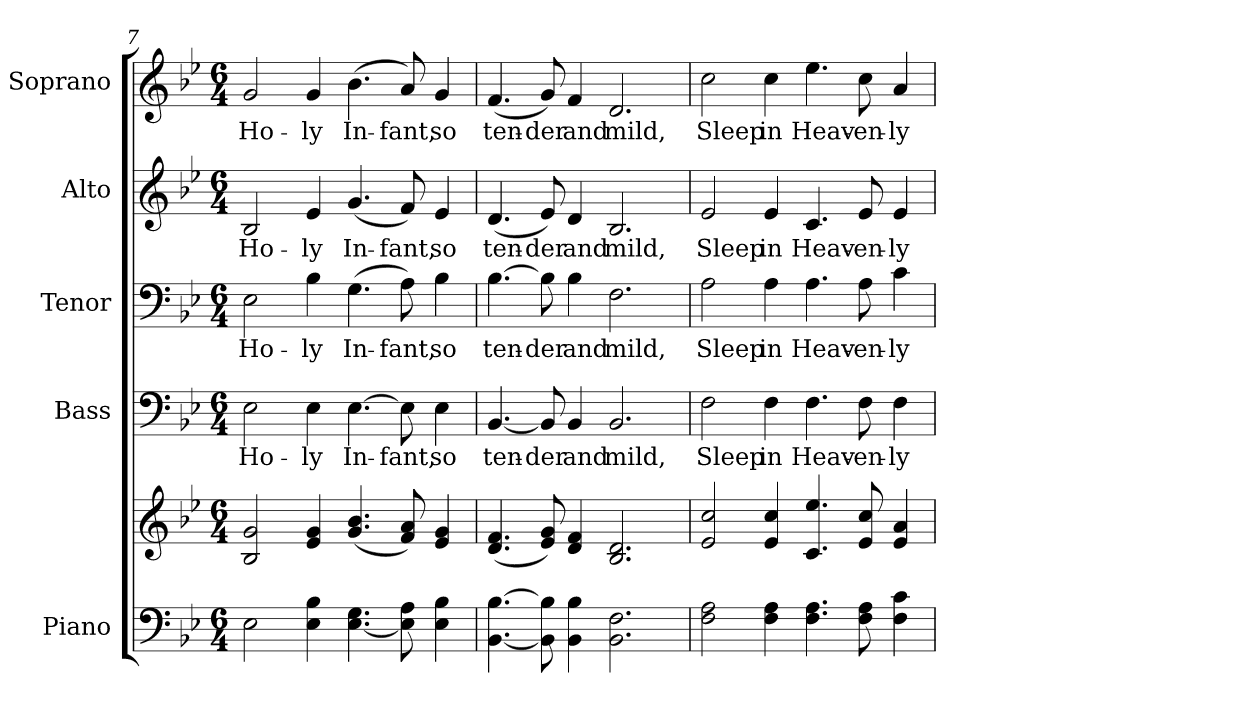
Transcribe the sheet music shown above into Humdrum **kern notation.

**kern	**kern	**kern	**text	**kern	**text	**kern	**text	**kern	**text
*part5	*part5	*part4	*part4	*part3	*part3	*part2	*part2	*part1	*part1
*staff6	*staff5	*staff4	*staff4	*staff3	*staff3	*staff2	*staff2	*staff1	*staff1
*I"Piano	*	*I"Bass	*	*I"Tenor	*	*I"Alto	*	*I"Soprano	*
*I'Pno.	*	*I'B.	*	*I'T.	*	*I'A.	*	*I'S.	*
!!LO:PB:g=z
*clefF4	*clefG2	*clefF4	*	*clefF4	*	*clefG2	*	*clefG2	*
*k[b-e-]	*k[b-e-]	*k[b-e-]	*	*k[b-e-]	*	*k[b-e-]	*	*k[b-e-]	*
*B-:	*B-:	*B-:	*	*B-:	*	*B-:	*	*B-:	*
*M6/4	*M6/4	*M6/4	*	*M6/4	*	*M6/4	*	*M6/4	*
=7	=7	=7	=7	=7	=7	=7	=7	=7	=7
!	!	!	!LO:LY:b:color=#000000	!	!	!	!	!	!
!	!	!	!	!	!LO:LY:b:color=#000000	!	!	!	!
!	!	!	!	!	!	!	!LO:LY:b:color=#000000	!	!
!	!	!	!	!	!	!	!	!	!LO:LY:b:color=#000000
2E-i\	2B-i/ 2gi	2E-i\	Ho-	2E-i\	Ho-	2B-i/	Ho-	2gi/	Ho-
!	!	!	!LO:LY:b:color=#000000	!	!	!	!	!	!
!	!	!	!	!	!LO:LY:b:color=#000000	!	!	!	!
!	!	!	!	!	!	!	!LO:LY:b:color=#000000	!	!
!	!	!	!	!	!	!	!	!	!LO:LY:b:color=#000000
4E-i\ 4B-i	4e-i/ 4gi	4E-i\	-ly	4B-i\	-ly	4e-i/	-ly	4gi/	-ly
!	!	!	!LO:LY:b:color=#000000	!	!	!	!	!	!
!	!	!	!	!	!LO:LY:b:color=#000000	!	!	!	!
!	!	!	!	!	!	!	!LO:LY:b:color=#000000	!	!
!	!	!	!	!	!	!	!	!	!LO:LY:b:color=#000000
[<4.E-i\ 4.Gi	(4.gi/ 4.b-i	[>4.E-i\	In-	(4.Gi\	In-	(4.gi/	In-	(4.b-i\	In-
!	!	!	!LO:LY:b:color=#000000	!	!	!	!	!	!
!	!	!	!	!	!LO:LY:b:color=#000000	!	!	!	!
!	!	!	!	!	!	!	!LO:LY:b:color=#000000	!	!
!	!	!	!	!	!	!	!	!	!LO:LY:b:color=#000000
8E-i\] 8Ai	(8fi/ 8ai)	8E-i\]	-fant,	8Ai\)	-fant,	8fi/)	-fant,	8ai/)	-fant,
!	!	!	!LO:LY:b:color=#000000	!	!	!	!	!	!
!	!	!	!	!	!LO:LY:b:color=#000000	!	!	!	!
!	!	!	!	!	!	!	!LO:LY:b:color=#000000	!	!
!	!	!	!	!	!	!	!	!	!LO:LY:b:color=#000000
4E-i\ 4B-i	4e-i/ 4gi	4E-i\	so	4B-i\	so	4e-i/	so	4gi/	so
=8	=8	=8	=8	=8	=8	=8	=8	=8	=8
!	!	!	!LO:LY:b:color=#000000	!	!	!	!	!	!
!	!	!	!	!	!LO:LY:b:color=#000000	!	!	!	!
!	!	!	!	!	!	!	!LO:LY:b:color=#000000	!	!
!	!	!	!	!	!	!	!	!	!LO:LY:b:color=#000000
[<4.BB-i\ [>4.B-i	(4.di/ 4.fi	[<4.BB-i/	ten-	[>4.B-i\	ten-	(4.di/	ten-	(4.fi/	ten-
!	!	!	!LO:LY:b:color=#000000	!	!	!	!	!	!
!	!	!	!	!	!LO:LY:b:color=#000000	!	!	!	!
!	!	!	!	!	!	!	!LO:LY:b:color=#000000	!	!
!	!	!	!	!	!	!	!	!	!LO:LY:b:color=#000000
8BB-i\] 8B-i]	(8e-i/ 8gi)	8BB-i/]	-der	8B-i\]	-der	8e-i/)	-der	8gi/)	-der
!	!	!	!LO:LY:b:color=#000000	!	!	!	!	!	!
!	!	!	!	!	!LO:LY:b:color=#000000	!	!	!	!
!	!	!	!	!	!	!	!LO:LY:b:color=#000000	!	!
!	!	!	!	!	!	!	!	!	!LO:LY:b:color=#000000
4BB-i\ 4B-i	4di/ 4fi	4BB-i/	and	4B-i\	and	4di/	and	4fi/	and
!	!	!	!LO:LY:b:color=#000000	!	!	!	!	!	!
!	!	!	!	!	!LO:LY:b:color=#000000	!	!	!	!
!	!	!	!	!	!	!	!LO:LY:b:color=#000000	!	!
!	!	!	!	!	!	!	!	!	!LO:LY:b:color=#000000
2.BB-i\ 2.Fi	2.B-i/ 2.di	2.BB-i/	mild,	2.Fi\	mild,	2.B-i/	mild,	2.di/	mild,
!!LO:PB:g=z
=9	=9	=9	=9	=9	=9	=9	=9	=9	=9
!	!	!	!LO:LY:b:color=#000000	!	!	!	!	!	!
!	!	!	!	!	!LO:LY:b:color=#000000	!	!	!	!
!	!	!	!	!	!	!	!LO:LY:b:color=#000000	!	!
!	!	!	!	!	!	!	!	!	!LO:LY:b:color=#000000
2Fi\ 2Ai	2e-i/ 2cci	2Fi\	Sleep	2Ai\	Sleep	2e-i/	Sleep	2cci\	Sleep
!	!	!	!LO:LY:b:color=#000000	!	!	!	!	!	!
!	!	!	!	!	!LO:LY:b:color=#000000	!	!	!	!
!	!	!	!	!	!	!	!LO:LY:b:color=#000000	!	!
!	!	!	!	!	!	!	!	!	!LO:LY:b:color=#000000
4Fi\ 4Ai	4e-i/ 4cci	4Fi\	in	4Ai\	in	4e-i/	in	4cci\	in
!	!	!	!LO:LY:b:color=#000000	!	!	!	!	!	!
!	!	!	!	!	!LO:LY:b:color=#000000	!	!	!	!
!	!	!	!	!	!	!	!LO:LY:b:color=#000000	!	!
!	!	!	!	!	!	!	!	!	!LO:LY:b:color=#000000
4.Fi\ 4.Ai	4.ci/ 4.ee-i	4.Fi\	Heav-	4.Ai\	Heav-	4.ci/	Heav-	4.ee-i\	Heav-
!	!	!	!LO:LY:b:color=#000000	!	!	!	!	!	!
!	!	!	!	!	!LO:LY:b:color=#000000	!	!	!	!
!	!	!	!	!	!	!	!LO:LY:b:color=#000000	!	!
!	!	!	!	!	!	!	!	!	!LO:LY:b:color=#000000
8Fi\ 8Ai	8e-i/ 8cci	8Fi\	-en-	8Ai\	-en-	8e-i/	-en-	8cci\	-en-
!	!	!	!LO:LY:b:color=#000000	!	!	!	!	!	!
!	!	!	!	!	!LO:LY:b:color=#000000	!	!	!	!
!	!	!	!	!	!	!	!LO:LY:b:color=#000000	!	!
!	!	!	!	!	!	!	!	!	!LO:LY:b:color=#000000
4Fi\ 4ci	4e-i/ 4ai	4Fi\	-ly	4ci\	-ly	4e-i/	-ly	4ai/	-ly
=	=	=	=	=	=	=	=	=	=
*-	*-	*-	*-	*-	*-	*-	*-	*-	*-
